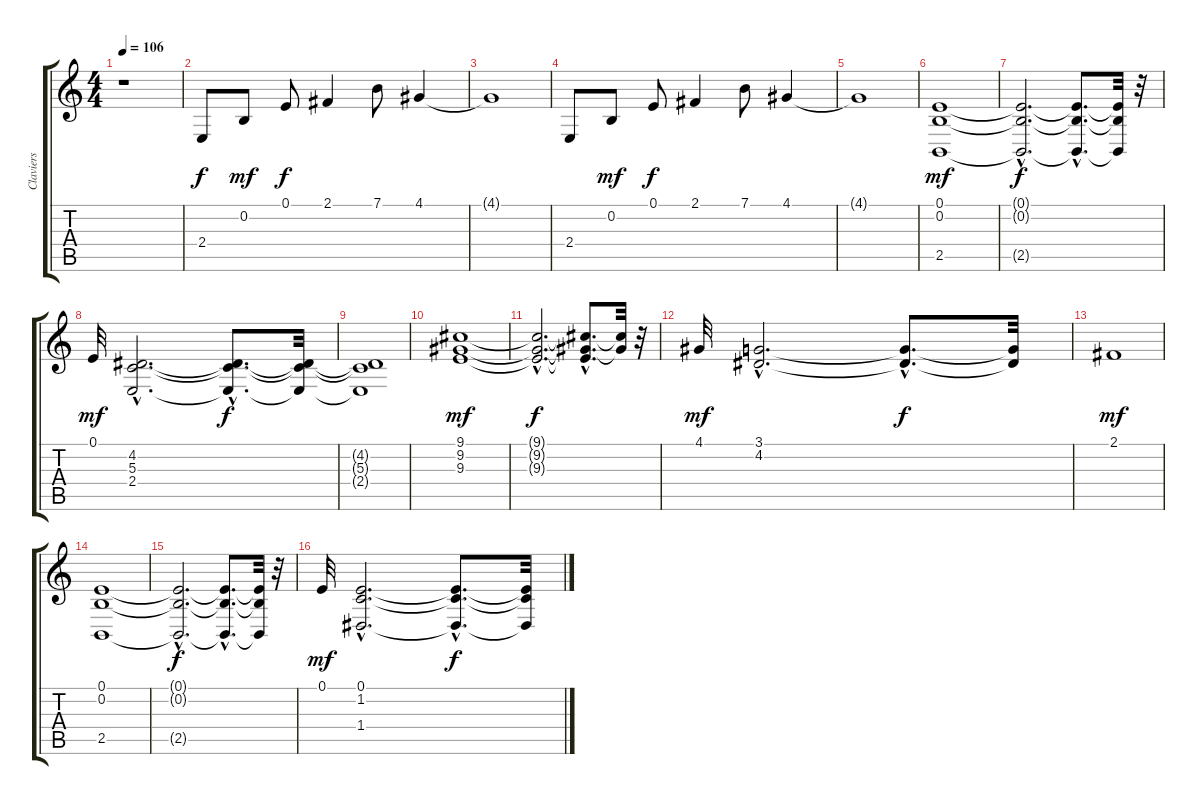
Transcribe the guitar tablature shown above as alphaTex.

\track ("Claviers" "Claviers") {instrument pad2warm}
\staff {score tabs}
\tuning (E4 B3 G3 D3 A2 E2) {hide}
\ts (4 4)
\tempo 106
\clef g2
\ks c
r.1{dy f instrument pad2warm} |
2.4.8 0.2.8{dy mf} 0.1.8{dy f} 2.1.4 7.1.8 4.1.4 |
4.1{t}.1 |
2.4.8 0.2.8{dy mf} 0.1.8{dy f} 2.1.4 7.1.8 4.1.4 |
4.1{t}.1 |
(0.1 0.2 2.5).1{dy mf} |
(0.1{hac t} 0.2{hac t} 2.5{hac t}).2{d dy f} (0.1{hac t} 0.2{hac t} 2.5{hac t}).8{d} (0.1{t} 0.2{t} 2.5{t}).32 r.32 |
0.1.32{dy mf} (4.2{hac} 5.3{hac} 2.4{hac}).2{d} (4.2{hac t} 5.3{hac t} 2.4{hac t}).8{d dy f} (4.2{t} 5.3{t} 2.4{t}).32 |
(4.2{t} 5.3{t} 2.4{t}).1 |
(9.1 9.2 9.3).1{dy mf} |
(9.1{hac t} 9.2{hac t} 9.3{hac t}).2{d dy f} (9.1{hac t} 9.2{hac t} 9.3{hac t}).8{d} (9.1{t} 9.2{t}).32 r.32 |
4.1.32{dy mf} (3.1{hac} 4.2{hac}).2{d} (3.1{hac t} 4.2{hac t}).8{d dy f} (3.1{t} 4.2{t}).32 |
2.1.1{dy mf} |
(0.1 0.2 2.5).1 |
(0.1{hac t} 0.2{hac t} 2.5{hac t}).2{d dy f} (0.1{hac t} 0.2{hac t} 2.5{hac t}).8{d} (0.1{t} 0.2{t} 2.5{t}).32 r.32 |
0.1.32{dy mf} (0.1{hac} 1.2{hac} 1.4{hac}).2{d} (0.1{hac t} 1.2{hac t} 1.4{hac t}).8{d dy f} (0.1{t} 1.2{t} 1.4{t}).32
